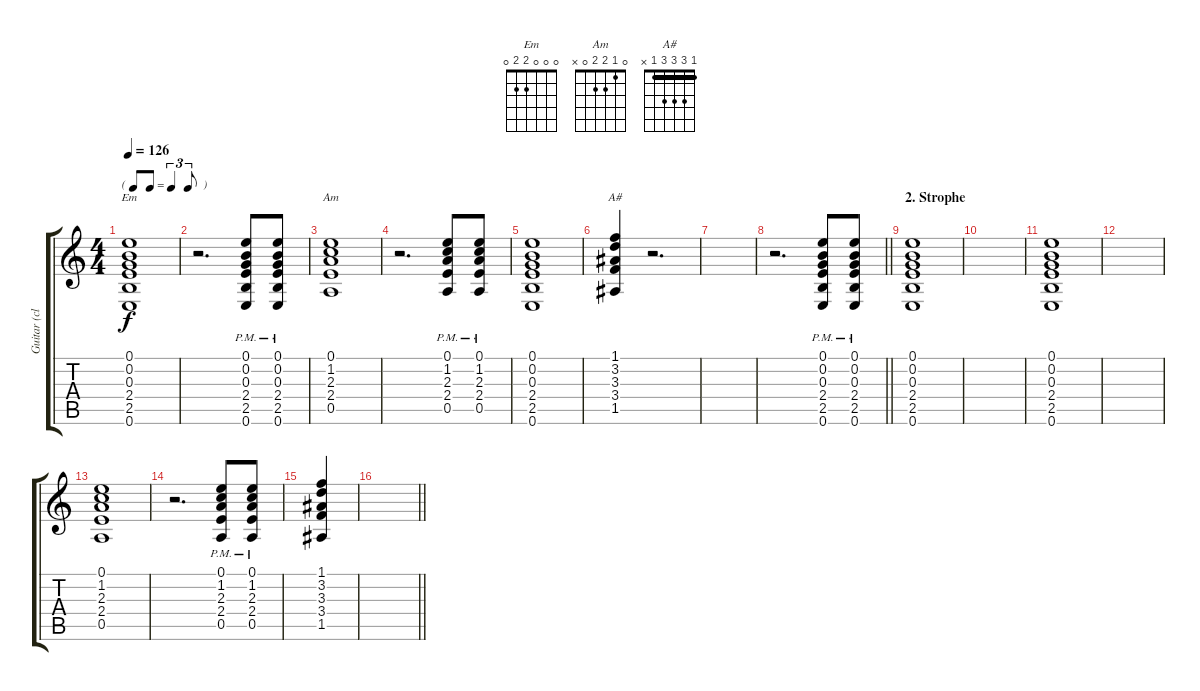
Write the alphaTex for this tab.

\track ("Guitar (clean)" "Guitar (cl") {instrument distortionguitar}
\staff {score tabs}
\tuning (E4 B3 G3 D3 A2 E2) {hide}
\chord ("Em" 0 0 0 2 2 0)
\chord ("Am" 0 1 2 2 0 x)
\chord ("A#" 1 3 3 3 1 x) {barre 1}
\ts (4 4)
\tf triplet8th
\tempo 126
\clef g2
\ks c
(0.1 0.2 0.3 2.4 2.5 0.6).1{ch "Em" dy f} |
r.2{d} (0.1{pm} 0.2{pm} 0.3{pm} 2.4{pm} 2.5{pm} 0.6{pm}).8 (0.1{pm} 0.2{pm} 0.3{pm} 2.4{pm} 2.5{pm} 0.6{pm}).8 |
(0.1 1.2 2.3 2.4 0.5).1{ch "Am"} |
r.2{d} (0.1{pm} 1.2{pm} 2.3{pm} 2.4{pm} 0.5{pm}).8 (0.1{pm} 1.2{pm} 2.3{pm} 2.4{pm} 0.5{pm}).8 |
(0.1 0.2 0.3 2.4 2.5 0.6).1 |
(1.1 3.2 3.3 3.4 1.5).4{ch "A#"} r.2{d} |
|
\barLineRight lightlight
r.2{d} (0.1{pm} 0.2{pm} 0.3{pm} 2.4{pm} 2.5{pm} 0.6{pm}).8 (0.1{pm} 0.2{pm} 0.3{pm} 2.4{pm} 2.5{pm} 0.6{pm}).8 |
\section ("" "2. Strophe")
(0.1 0.2 0.3 2.4 2.5 0.6).1 |
|
(0.1 0.2 0.3 2.4 2.5 0.6).1 |
|
(0.1 1.2 2.3 2.4 0.5).1 |
r.2{d} (0.1{pm} 1.2{pm} 2.3{pm} 2.4{pm} 0.5{pm}).8 (0.1{pm} 1.2{pm} 2.3{pm} 2.4{pm} 0.5{pm}).8 |
(1.1 3.2 3.3 3.4 1.5).4 |
\barLineRight lightlight
